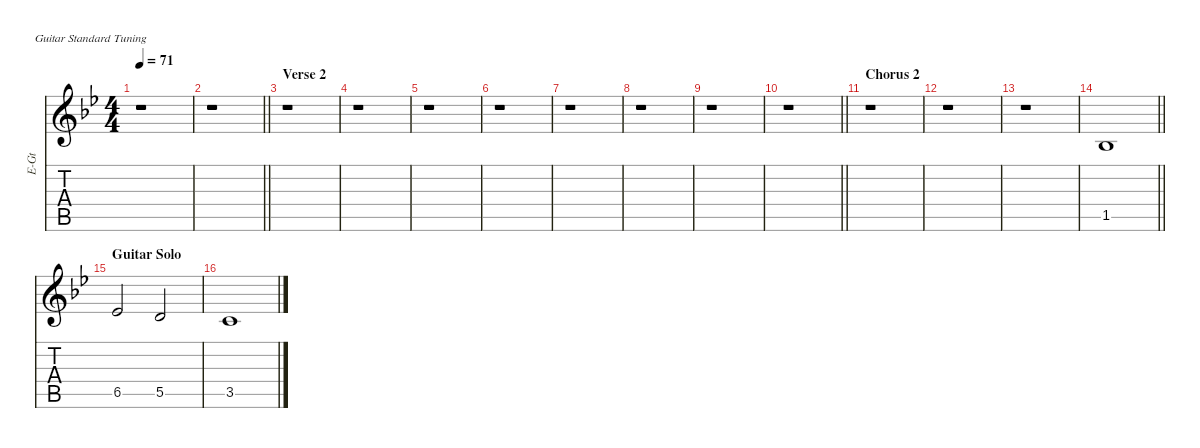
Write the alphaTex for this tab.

\defaultSystemsLayout 8
\hideDynamics
\bracketExtendMode nobrackets
\otherSystemsTrackNameOrientation horizontal
\track ("Gtr 2" "E-Gt") {defaultSystemsLayout 8 instrument distortionguitar}
\staff {score tabs}
\tuning (E4 B3 G3 D3 A2 E2)
\ts (4 4)
\tempo 71
\clef g2
\ks gminor
r.1{dy f beam Down} |
\barLineRight lightlight
r.1{beam Down} |
\section ("" "Verse 2")
r.1{beam Down} |
r.1{beam Down} |
r.1{beam Down} |
r.1{beam Down} |
r.1{beam Down} |
r.1{beam Down} |
r.1{beam Down} |
\barLineRight lightlight
r.1{beam Down} |
\section ("" "Chorus 2")
r.1{beam Down} |
r.1{beam Down} |
r.1{beam Down} |
\barLineRight lightlight
1.5{acc b}.1{beam Up} |
\section ("" "Guitar Solo")
6.5{acc b}.2{beam Up} 5.5{acc forcenatural}.2{beam Up} |
3.5{acc forcenatural}.1{beam Up}
